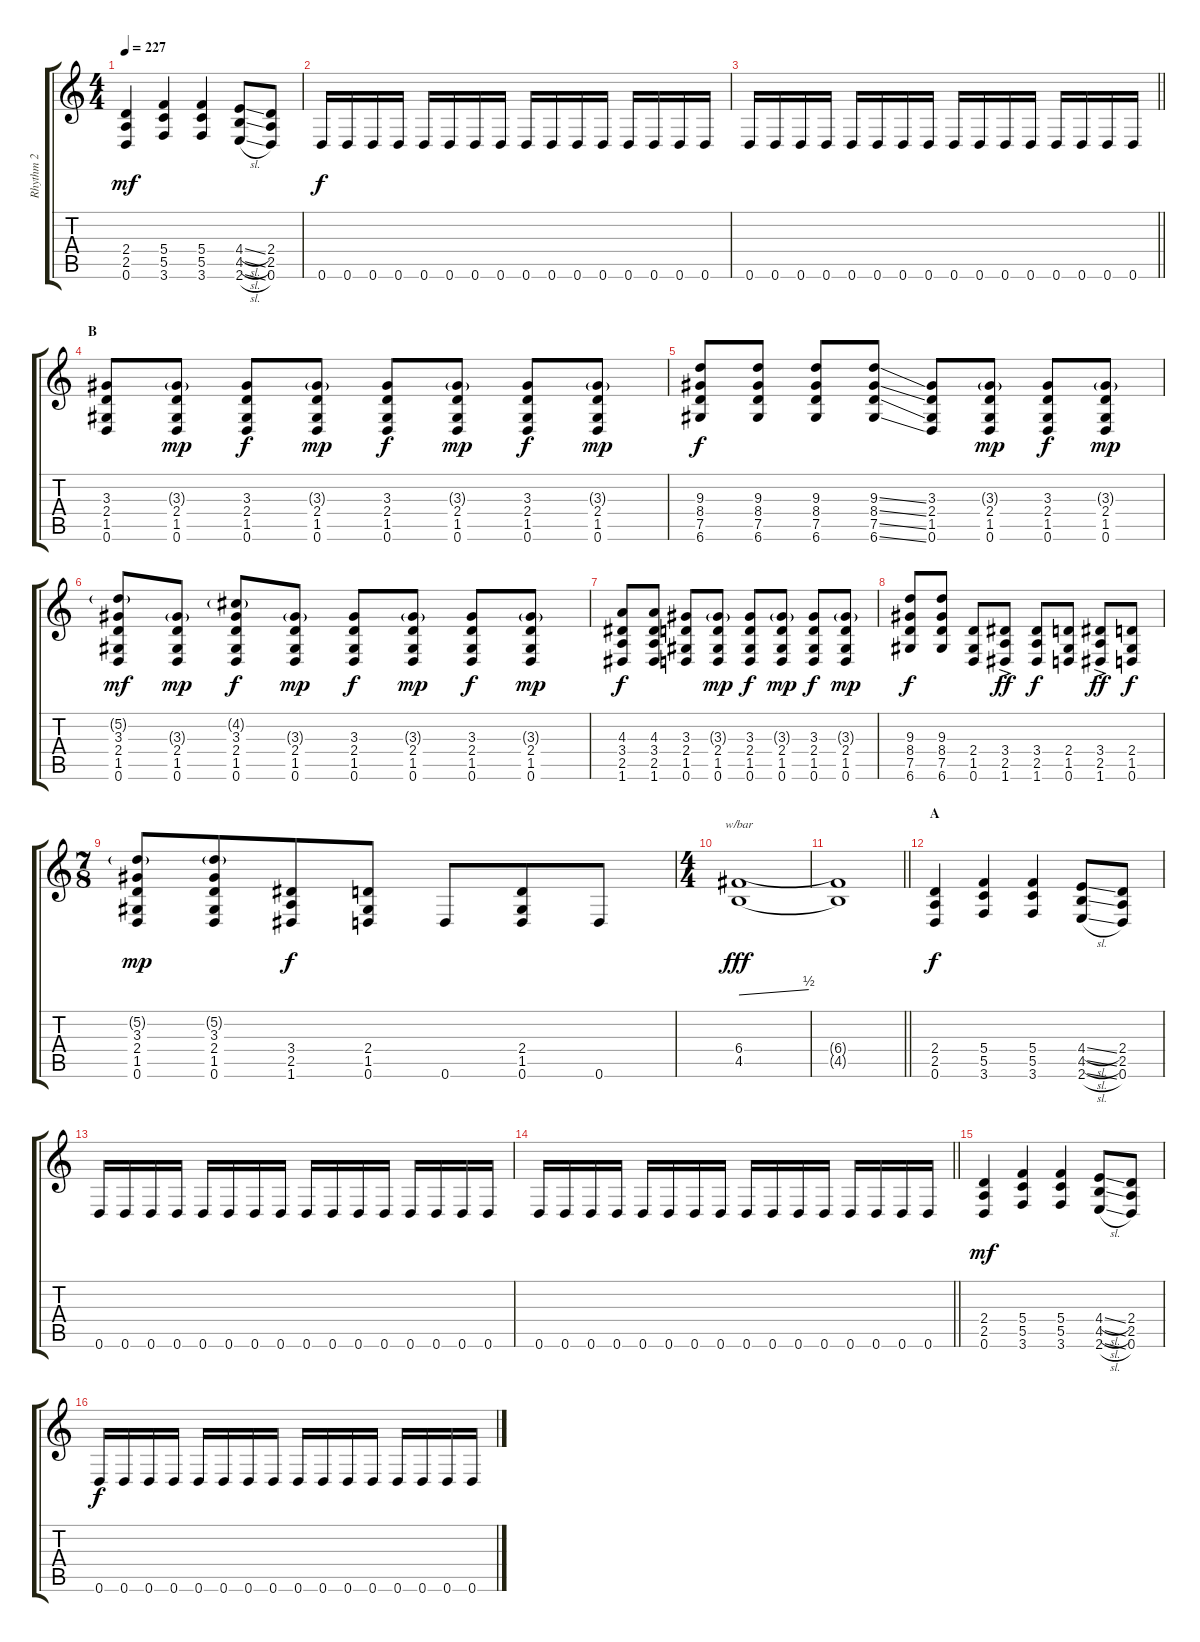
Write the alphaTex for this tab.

\track ("Rhythm 2" "Rhythm 2") {instrument distortionguitar}
\staff {score tabs}
\tuning (D4 A3 F3 C3 G2 D2) {hide}
\ts (4 4)
\section ("" "")
\tempo 227
\clef g2
\ks c
(2.4 2.5 0.6).4{dy mf} (5.4 5.5 3.6).4 (5.4 5.5 3.6).4 (4.4{sl} 4.5{sl} 2.6{sl}).8 (2.4 2.5 0.6).8 |
0.6.16{dy f} 0.6.16 0.6.16 0.6.16 0.6.16 0.6.16 0.6.16 0.6.16 0.6.16 0.6.16 0.6.16 0.6.16 0.6.16 0.6.16 0.6.16 0.6.16 |
\barLineRight lightlight
0.6.16 0.6.16 0.6.16 0.6.16 0.6.16 0.6.16 0.6.16 0.6.16 0.6.16 0.6.16 0.6.16 0.6.16 0.6.16 0.6.16 0.6.16 0.6.16 |
\section ("" "B")
(3.3 2.4 1.5 0.6).8 (3.3{g} 2.4 1.5 0.6).8{dy mp} (3.3 2.4 1.5 0.6).8{dy f} (3.3{g} 2.4 1.5 0.6).8{dy mp} (3.3 2.4 1.5 0.6).8{dy f} (3.3{g} 2.4 1.5 0.6).8{dy mp} (3.3 2.4 1.5 0.6).8{dy f} (3.3{g} 2.4 1.5 0.6).8{dy mp} |
(9.3 8.4 7.5 6.6).8{dy f} (9.3 8.4 7.5 6.6).8 (9.3 8.4 7.5 6.6).8 (9.3{ss} 8.4{ss} 7.5{ss} 6.6{ss}).8 (3.3 2.4 1.5 0.6).8 (3.3{g} 2.4 1.5 0.6).8{dy mp} (3.3 2.4 1.5 0.6).8{dy f} (3.3{g} 2.4 1.5 0.6).8{dy mp} |
(5.2{g} 3.3 2.4 1.5 0.6).8{dy mf} (3.3{g} 2.4 1.5 0.6).8{dy mp} (4.2{g} 3.3 2.4 1.5 0.6).8{dy f} (3.3{g} 2.4 1.5 0.6).8{dy mp} (3.3 2.4 1.5 0.6).8{dy f} (3.3{g} 2.4 1.5 0.6).8{dy mp} (3.3 2.4 1.5 0.6).8{dy f} (3.3{g} 2.4 1.5 0.6).8{dy mp} |
(4.3 3.4 2.5 1.6).8{dy f} (4.3 3.4 2.5 1.6).8 (3.3 2.4 1.5 0.6).8 (3.3{g} 2.4 1.5 0.6).8{dy mp} (3.3 2.4 1.5 0.6).8{dy f} (3.3{g} 2.4 1.5 0.6).8{dy mp} (3.3 2.4 1.5 0.6).8{dy f} (3.3{g} 2.4 1.5 0.6).8{dy mp} |
(9.3 8.4 7.5 6.6).8{dy f} (9.3 8.4 7.5 6.6).8 (2.4 1.5 0.6).8 (3.4{ac} 2.5{ac} 1.6{ac}).8{dy ff} (3.4 2.5 1.6).8{dy f} (2.4 1.5 0.6).8 (3.4{ac} 2.5{ac} 1.6{ac}).8{dy ff} (2.4 1.5 0.6).8{dy f} |
\ts (7 8)
(5.2{g} 3.3 2.4 1.5 0.6).8{dy mp} (5.2{g} 3.3 2.4 1.5 0.6).8 (3.4 2.5 1.6).8{dy f} (2.4 1.5 0.6).8 0.6.8 (2.4 1.5 0.6).8 0.6.8 |
\ts (4 4)
(6.4 4.5).1{tbe (dive default 0 0 60 2) dy fff} |
\barLineRight lightlight
(6.4{t} 4.5{t}).1 |
\section ("" "A")
(2.4 2.5 0.6).4{dy f} (5.4 5.5 3.6).4 (5.4 5.5 3.6).4 (4.4{sl} 4.5{sl} 2.6{sl}).8 (2.4 2.5 0.6).8 |
0.6.16 0.6.16 0.6.16 0.6.16 0.6.16 0.6.16 0.6.16 0.6.16 0.6.16 0.6.16 0.6.16 0.6.16 0.6.16 0.6.16 0.6.16 0.6.16 |
\barLineRight lightlight
0.6.16 0.6.16 0.6.16 0.6.16 0.6.16 0.6.16 0.6.16 0.6.16 0.6.16 0.6.16 0.6.16 0.6.16 0.6.16 0.6.16 0.6.16 0.6.16 |
\section ("" "")
(2.4 2.5 0.6).4{dy mf} (5.4 5.5 3.6).4 (5.4 5.5 3.6).4 (4.4{sl} 4.5{sl} 2.6{sl}).8 (2.4 2.5 0.6).8 |
0.6.16{dy f} 0.6.16 0.6.16 0.6.16 0.6.16 0.6.16 0.6.16 0.6.16 0.6.16 0.6.16 0.6.16 0.6.16 0.6.16 0.6.16 0.6.16 0.6.16
